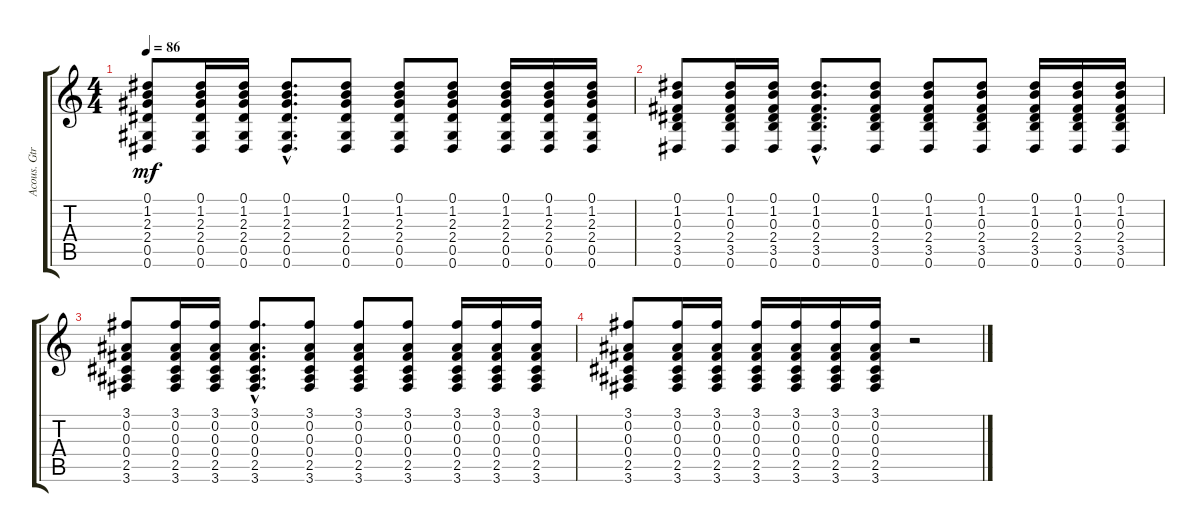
\track ("Acous. Gtr." "Acous. Gtr") {instrument acousticguitarsteel}
\staff {score tabs}
\tuning (Eb4 Bb3 Gb3 Db3 Ab2 Eb2) {hide}
\ts (4 4)
\tempo 86
\clef g2
\ks c
(0.1 1.2 2.3 2.4 0.5 0.6).8{dy mf} (0.1 1.2 2.3 2.4 0.5 0.6).16 (0.1 1.2 2.3 2.4 0.5 0.6).16 (0.1{hac} 1.2{hac} 2.3{hac} 2.4{hac} 0.5{hac} 0.6{hac}).8{d} (0.1 1.2 2.3 2.4 0.5 0.6).8 (0.1 1.2 2.3 2.4 0.5 0.6).8 (0.1 1.2 2.3 2.4 0.5 0.6).8 (0.1 1.2 2.3 2.4 0.5 0.6).16 (0.1 1.2 2.3 2.4 0.5 0.6).16 (0.1 1.2 2.3 2.4 0.5 0.6).16 |
(0.1 1.2 0.3 2.4 3.5 0.6).8 (0.1 1.2 0.3 2.4 3.5 0.6).16 (0.1 1.2 0.3 2.4 3.5 0.6).16 (0.1{hac} 1.2{hac} 0.3{hac} 2.4{hac} 3.5{hac} 0.6{hac}).8{d} (0.1 1.2 0.3 2.4 3.5 0.6).8 (0.1 1.2 0.3 2.4 3.5 0.6).8 (0.1 1.2 0.3 2.4 3.5 0.6).8 (0.1 1.2 0.3 2.4 3.5 0.6).16 (0.1 1.2 0.3 2.4 3.5 0.6).16 (0.1 1.2 0.3 2.4 3.5 0.6).16 |
(3.1 0.2 0.3 0.4 2.5 3.6).8 (3.1 0.2 0.3 0.4 2.5 3.6).16 (3.1 0.2 0.3 0.4 2.5 3.6).16 (3.1{hac} 0.2{hac} 0.3{hac} 0.4 2.5{hac} 3.6{hac}).8{d} (3.1 0.2 0.3 0.4 2.5 3.6).8 (3.1 0.2 0.3 0.4 2.5 3.6).8 (3.1 0.2 0.3 0.4 2.5 3.6).8 (3.1 0.2 0.3 0.4 2.5 3.6).16 (3.1 0.2 0.3 0.4 2.5 3.6).16 (3.1 0.2 0.3 0.4 2.5 3.6).16 |
(3.1 0.2 0.3 0.4 2.5 3.6).8 (3.1 0.2 0.3 0.4 2.5 3.6).16 (3.1 0.2 0.3 0.4 2.5 3.6).16 (3.1 0.2 0.3 0.4 2.5 3.6).16 (3.1 0.2 0.3 0.4 2.5 3.6).16 (3.1 0.2 0.3 0.4 2.5 3.6).16 (3.1 0.2 0.3 0.4 2.5 3.6).16 r.2
